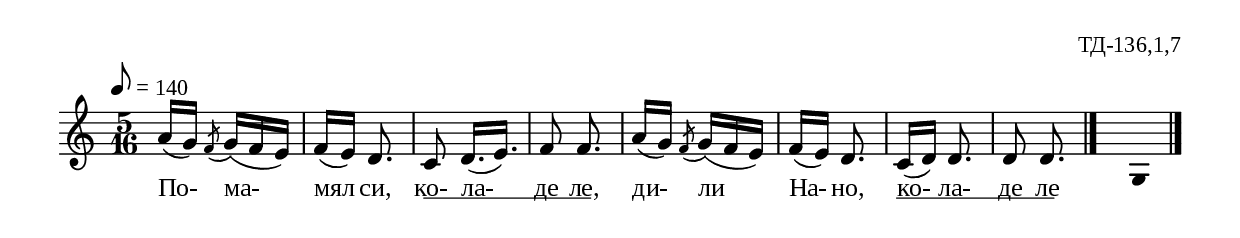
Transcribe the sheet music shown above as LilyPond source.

%{
td_136_1_07a
%}

\include "td-preamble.ly"
%\include "Rhythm_marks.ly"

\score {
\relative c'' {
\tempo 8 = 140
%\override Score.RehearsalMark #'self-alignment-X = #LEFT
%\once \override Score.RehearsalMark #'X-offset = #8
%  \rhythmMarkA \rhyMarkAAdot #"66"
\time 5/16
a16[( g]) \acciaccatura f8 g16[( f e]) | f[( e]) d8. | c8 d16.[( e]) |
f8 f8.\noBeam | a16[( g]) \acciaccatura f8 g16[( f e]) | f[( e]) d8. |
c16[( d]) d8. | d8 d8.\noBeam
 \bar "|." 
s8. \fixB g,8
 \bar "|."  
}
\addlyrics { Пo- ма- мял си, 
кo- \startTextSpan ла- де ле, \stopTextSpan ди- ли  На- но, 
кo- \startTextSpan ла- де ле \stopTextSpan }
%
\layout {
%   \context { 
%	    \Staff \remove "Time_signature_engraver" } 
  indent = #0
  line-width = 190\mm
  ragged-right=##f
\context {
      \Lyrics
      \consists "Text_spanner_engraver"
      \override TextSpanner #'direction = #DOWN
      \override TextSpanner #'style = #'line    
      \override TextSpanner #'outside-staff-priority = ##f
      \override TextSpanner #'padding = #0.2 % sets the distance of the line from the lyrics
      \override TextSpanner #'bound-details =
      #`((left . ((Y . 0)
                  (padding . 0)
                  (attach-dir . ,LEFT)))
         (left-broken . ((end-on-note . #t)))
         (right . ((Y . 0)
                   (padding . 0)
                   (attach-dir . ,RIGHT))))
    }
}
%
\midi { 
	\context {
		\Score tempoWholesPerMinute = #(ly:make-moment 140 8)
		}
	}
}
%
\header{
  opus = "ТД-136,1,7"
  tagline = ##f
}


